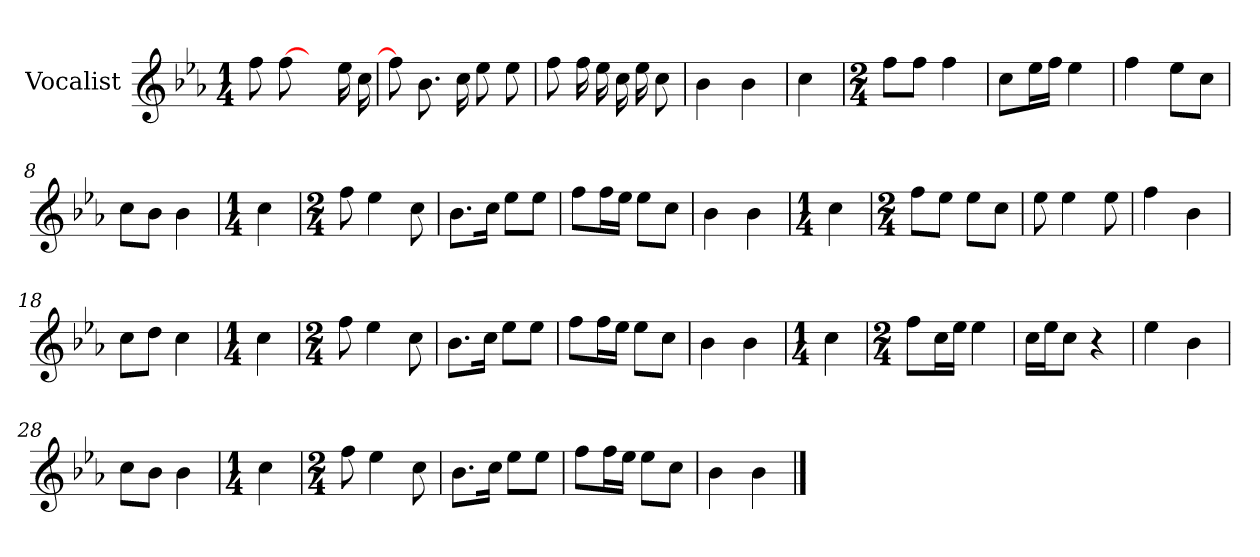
**kern
*part1
*staff1
*I"Vocalist
*k[b-e-a-]
*E-:
*M1/4
=
8ff
[8ff
8ryy
16ee-
16cc
=1
8ff]
8.b-
16cc
8ee-
8ee-
=2
8ff
16ff
16ee-
16cc
16ee-
8cc
=3
4b-
4b-
=4
4cc
=5
*M2/4
8ffL
8ffJ
4ff
=6
8ccL
16ee-L
16ffJJ
4ee-
=7
4ff
8ee-L
8ccJ
=8
8ccL
8b-J
4b-
=9
*M1/4
4cc
=10
*M2/4
8ff
4ee-
8cc
=11
8.b-L
16ccJk
8ee-L
8ee-J
=12
8ffL
16ffL
16ee-JJ
8ee-L
8ccJ
=13
4b-
4b-
=14
*M1/4
4cc
=15
*M2/4
8ffL
8ee-J
8ee-L
8ccJ
=16
8ee-
4ee-
8ee-
=17
4ff
4b-
=18
8ccL
8ddJ
4cc
=19
*M1/4
4cc
=20
*M2/4
8ff
4ee-
8cc
=21
8.b-L
16ccJk
8ee-L
8ee-J
=22
8ffL
16ffL
16ee-JJ
8ee-L
8ccJ
=23
4b-
4b-
=24
*M1/4
4cc
=25
*M2/4
8ffL
16ccL
16ee-JJ
4ee-
=26
16ccLL
16ee-J
8ccJ
4r
=27
4ee-
4b-
=28
8ccL
8b-J
4b-
=29
*M1/4
4cc
=30
*M2/4
8ff
4ee-
8cc
=31
8.b-L
16ccJk
8ee-L
8ee-J
=32
8ffL
16ffL
16ee-JJ
8ee-L
8ccJ
=33
4b-
4b-
==
*-
